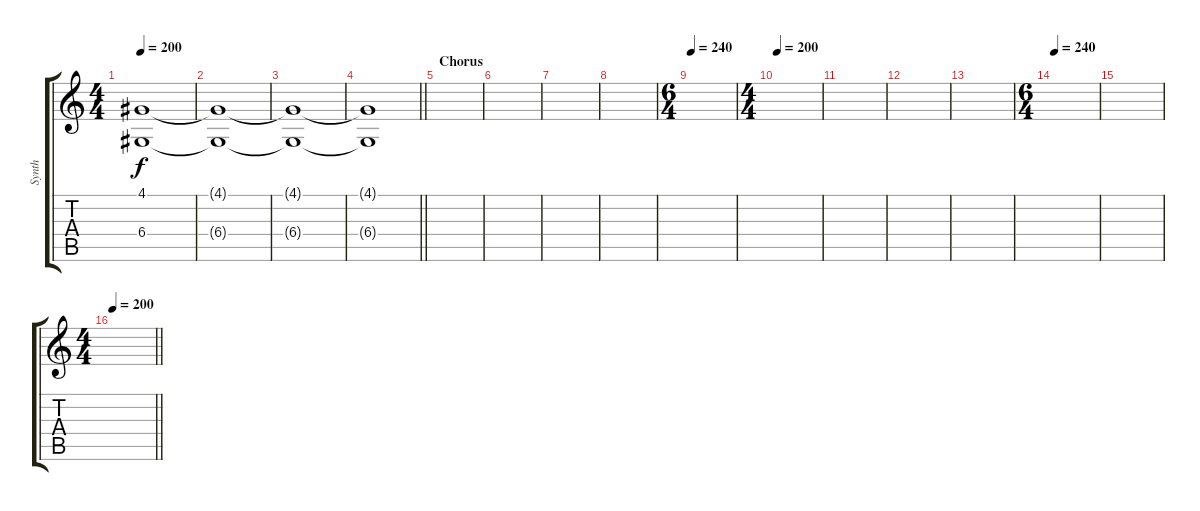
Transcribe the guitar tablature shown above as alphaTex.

\track ("Synth" "Synth") {instrument choiraahs}
\staff {score tabs}
\tuning (E4 B3 G3 D3 A2 E2) {hide}
\ts (4 4)
\tempo 200
\clef g2
\ks c
(4.1{t} 6.4{t}).1{dy f} |
(4.1{t} 6.4{t}).1 |
(4.1{t} 6.4{t}).1 |
\barLineRight lightlight
(4.1{t} 6.4{t}).1 |
\section ("" "Chorus")
|
|
|
|
\ts (6 4)
\tempo 240
|
\ts (4 4)
\tempo 200
|
|
|
|
\ts (6 4)
\tempo 240
|
|
\ts (4 4)
\tempo 200
\barLineRight lightlight
